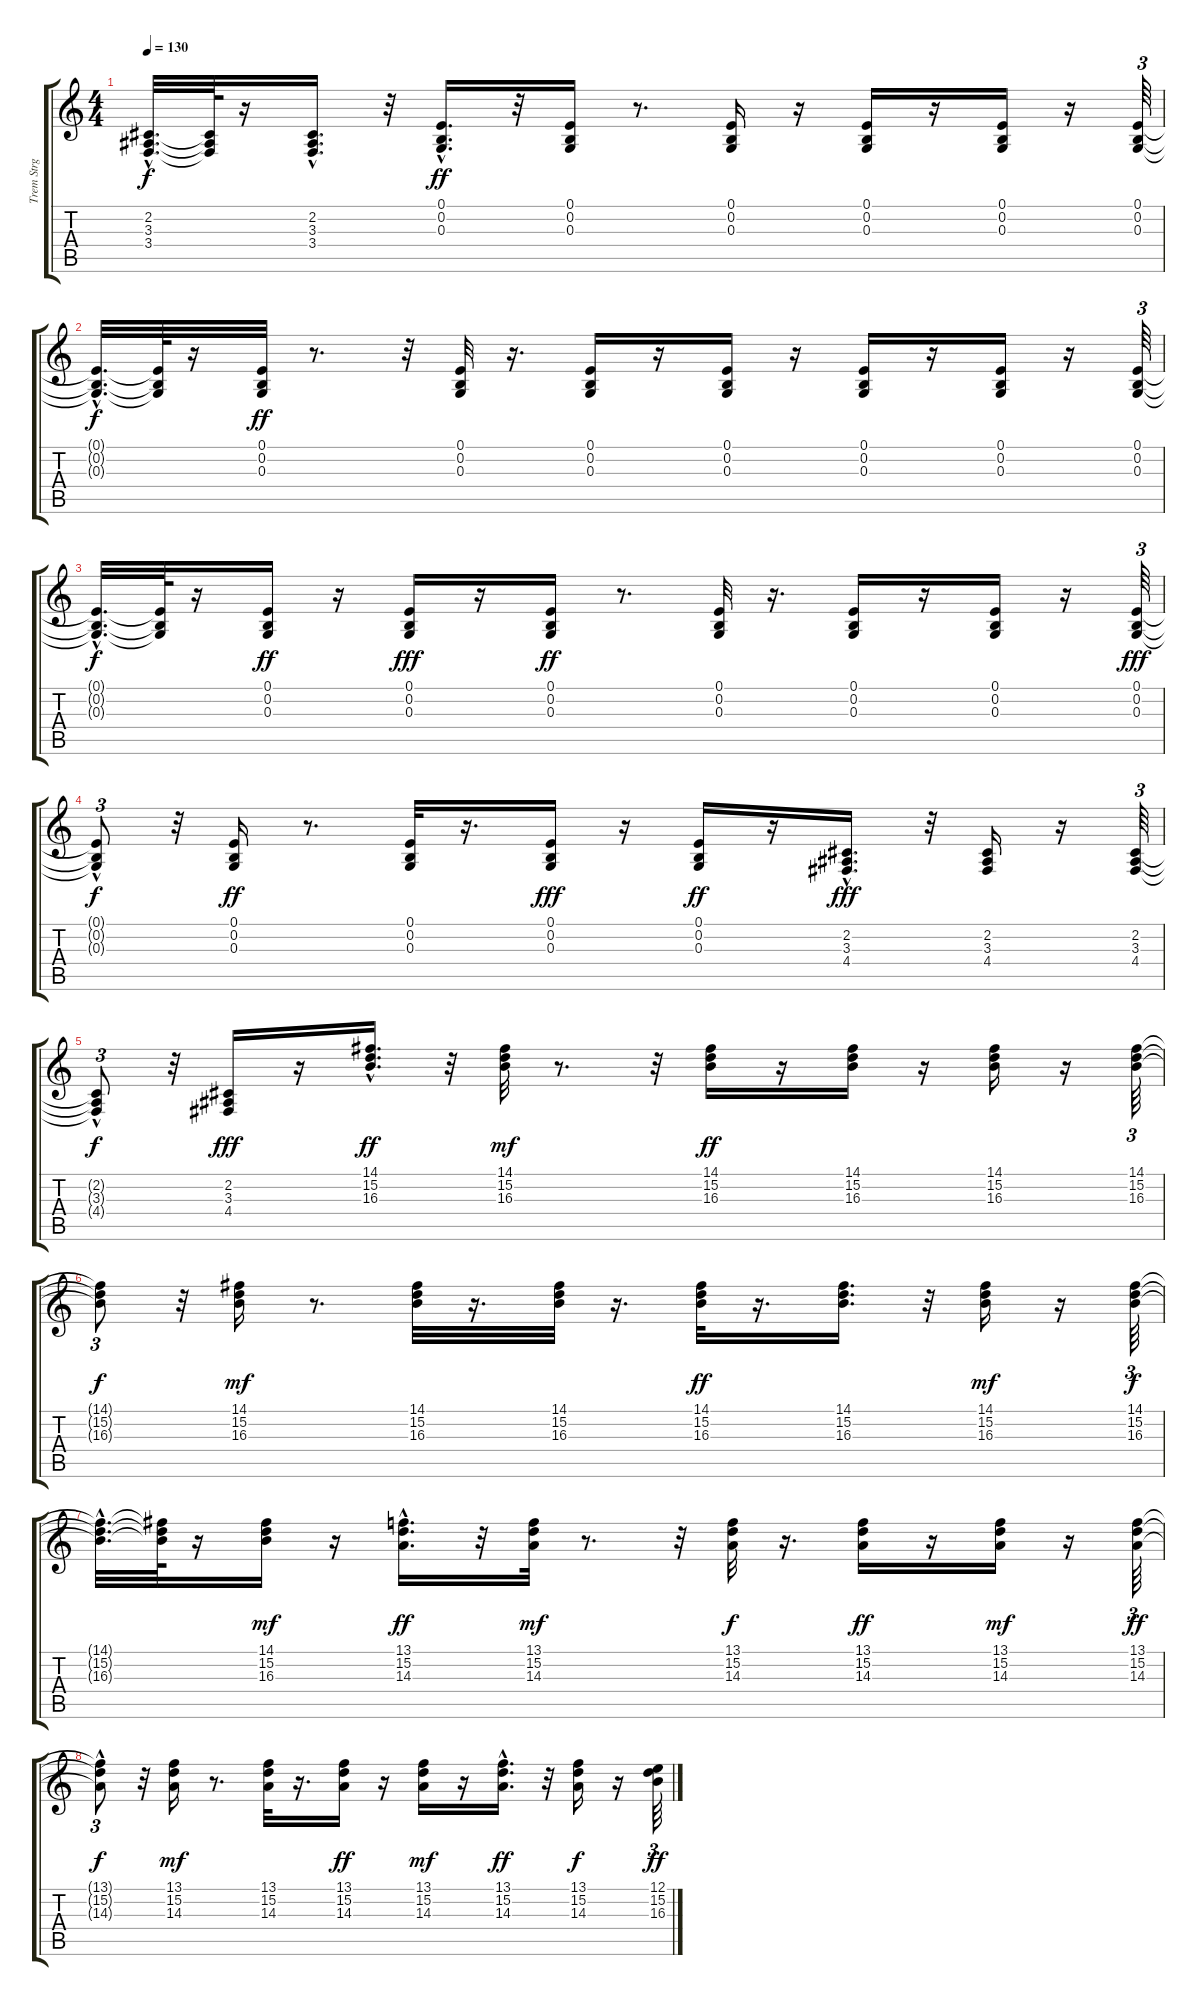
\track ("Trem Strg" "Trem Strg") {instrument tremolostrings}
\staff {score tabs}
\tuning (E4 B3 G3 D3 A2 E2) {hide}
\ts (4 4)
\tempo 130
\clef g2
\ks c
(2.2{hac t} 3.3{hac t} 3.4{hac t}).32{d dy f} (2.2{t} 3.3{t} 3.4{t}).64 r.16 (2.2{hac} 3.3 3.4).16{d} r.32 (0.1{hac} 0.2{hac} 0.3{hac}).16{d dy ff} r.32 (0.1 0.2 0.3).16 r.8{d} (0.1 0.2 0.3).16 r.16 (0.1 0.2 0.3).16 r.16 (0.1 0.2 0.3).16 r.16 (0.1 0.2 0.3).64{tu (3 2)} |
(0.1{hac t} 0.2{hac t} 0.3{hac t}).32{d dy f} (0.1{t} 0.2{t} 0.3{t}).64 r.16 (0.1 0.2 0.3).32{dy ff} r.8{d} r.32 (0.1 0.2 0.3).32 r.16{d} (0.1 0.2 0.3).16 r.16 (0.1 0.2 0.3).16 r.16 (0.1 0.2 0.3).16 r.16 (0.1 0.2 0.3).16 r.16 (0.1 0.2 0.3).64{tu (3 2)} |
(0.1{hac t} 0.2{hac t} 0.3{hac t}).32{d dy f} (0.1{t} 0.2{t} 0.3{t}).64 r.16 (0.1 0.2 0.3).16{dy ff} r.16 (0.1 0.2 0.3).16{dy fff} r.16 (0.1 0.2 0.3).16{dy ff} r.8{d} (0.1 0.2 0.3).32 r.16{d} (0.1 0.2 0.3).16 r.16 (0.1 0.2 0.3).16 r.16 (0.1 0.2 0.3).64{tu (3 2) dy fff} |
(0.1{t} 0.2{hac t} 0.3{hac t}).8{tu (3 2) dy f} r.32 (0.1 0.2 0.3).16{dy ff} r.8{d} (0.1 0.2 0.3).32 r.16{d} (0.1 0.2 0.3).16{dy fff} r.16 (0.1 0.2 0.3).16{dy ff} r.16 (2.2{hac} 3.3 4.4{hac}).16{d dy fff} r.32 (2.2 3.3 4.4).16 r.16 (2.2 3.3 4.4).64{tu (3 2)} |
(2.2{t} 3.3{hac t} 4.4{hac t}).8{tu (3 2) dy f} r.32 (2.2 3.3 4.4).16{dy fff} r.16 (14.1{hac} 15.2{hac} 16.3).16{d dy ff} r.32 (14.1 15.2 16.3).32{dy mf} r.8{d} r.32 (14.1 15.2 16.3).16{dy ff} r.16 (14.1 15.2 16.3).16 r.16 (14.1 15.2 16.3).16 r.16 (14.1 15.2 16.3).64{tu (3 2)} |
(14.1{t} 15.2{t} 16.3{t}).8{tu (3 2) dy f} r.32 (14.1 15.2 16.3).16{dy mf} r.8{d} (14.1 15.2 16.3).32 r.16{d} (14.1 15.2 16.3).32 r.16{d} (14.1 15.2 16.3).32{dy ff} r.16{d} (14.1 15.2 16.3).16{d} r.32 (14.1 15.2 16.3).16{dy mf} r.16 (14.1 15.2 16.3).64{tu (3 2) dy f} |
(14.1{hac t} 15.2{hac t} 16.3{hac t}).32{d} (14.1{t} 15.2{t} 16.3{t}).64 r.16 (14.1 15.2 16.3).16{dy mf} r.16 (13.1 15.2{hac} 14.3).16{d dy ff} r.32 (13.1 15.2 14.3).32{dy mf} r.8{d} r.32 (13.1 15.2 14.3).32{dy f} r.16{d} (13.1 15.2 14.3).16{dy ff} r.16 (13.1 15.2 14.3).16{dy mf} r.16 (13.1 15.2 14.3).64{tu (3 2) dy ff} |
(13.1{hac t} 15.2{t} 14.3{hac t}).8{tu (3 2) dy f} r.32 (13.1 15.2 14.3).16{dy mf} r.8{d} (13.1 15.2 14.3).32 r.16{d} (13.1 15.2 14.3).16{dy ff} r.16 (13.1 15.2 14.3).16{dy mf} r.16 (13.1{hac} 15.2{hac} 14.3).16{d dy ff} r.32 (13.1 15.2 14.3).16{dy f} r.16 (12.1 15.2 16.3).64{tu (3 2) dy ff}
